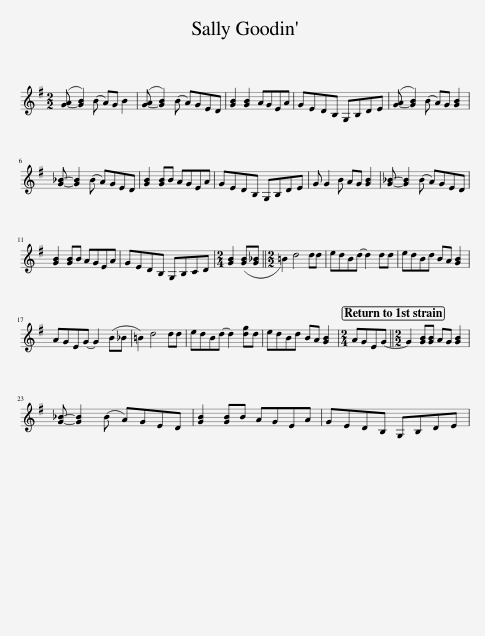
X:1
L:1/8
M:2/2
I:linebreak $
K:G
V:1 treble
V:1
 ([G-A] [GB]2) (B A)G B2 | ([G-A] [GB]2) (B A)GED | [GB]2 [GB]2 AGEA | GEDB, G,B,DE | ([G-A] [GB]2) (B A)G [GB]2 |$ %5
 [G_B]- [GB]2 (B A)GED | [GB]2 [GB]B AGEA | GEDB, G,B,DE | G G2 B AG [GB]2 | [G_B]- [GB]2 (B A)GED |$ %10
 [GB]2 [GB]B AGEA | GEDB, G,B,CD |[M:2/4] [GB]2 ([GB][G_B] ||[M:2/2] =B2) d4 dd | edBd- d2 dd | %15
 edBd BA [GB]2 |$ AGEG- G2 (B_B | =B2) d4 dd | edBd- d2 [dg]d | edBd BA [GB]2 | %20
[M:2/4] AGEG- ||[M:2/2] G2 [GB][GB] AG [GB]2 |$ [G_B]- [GB]2 (B A)GED | [GB]2 [GB]B AGEA | GEDB, G,B,DE | %25
